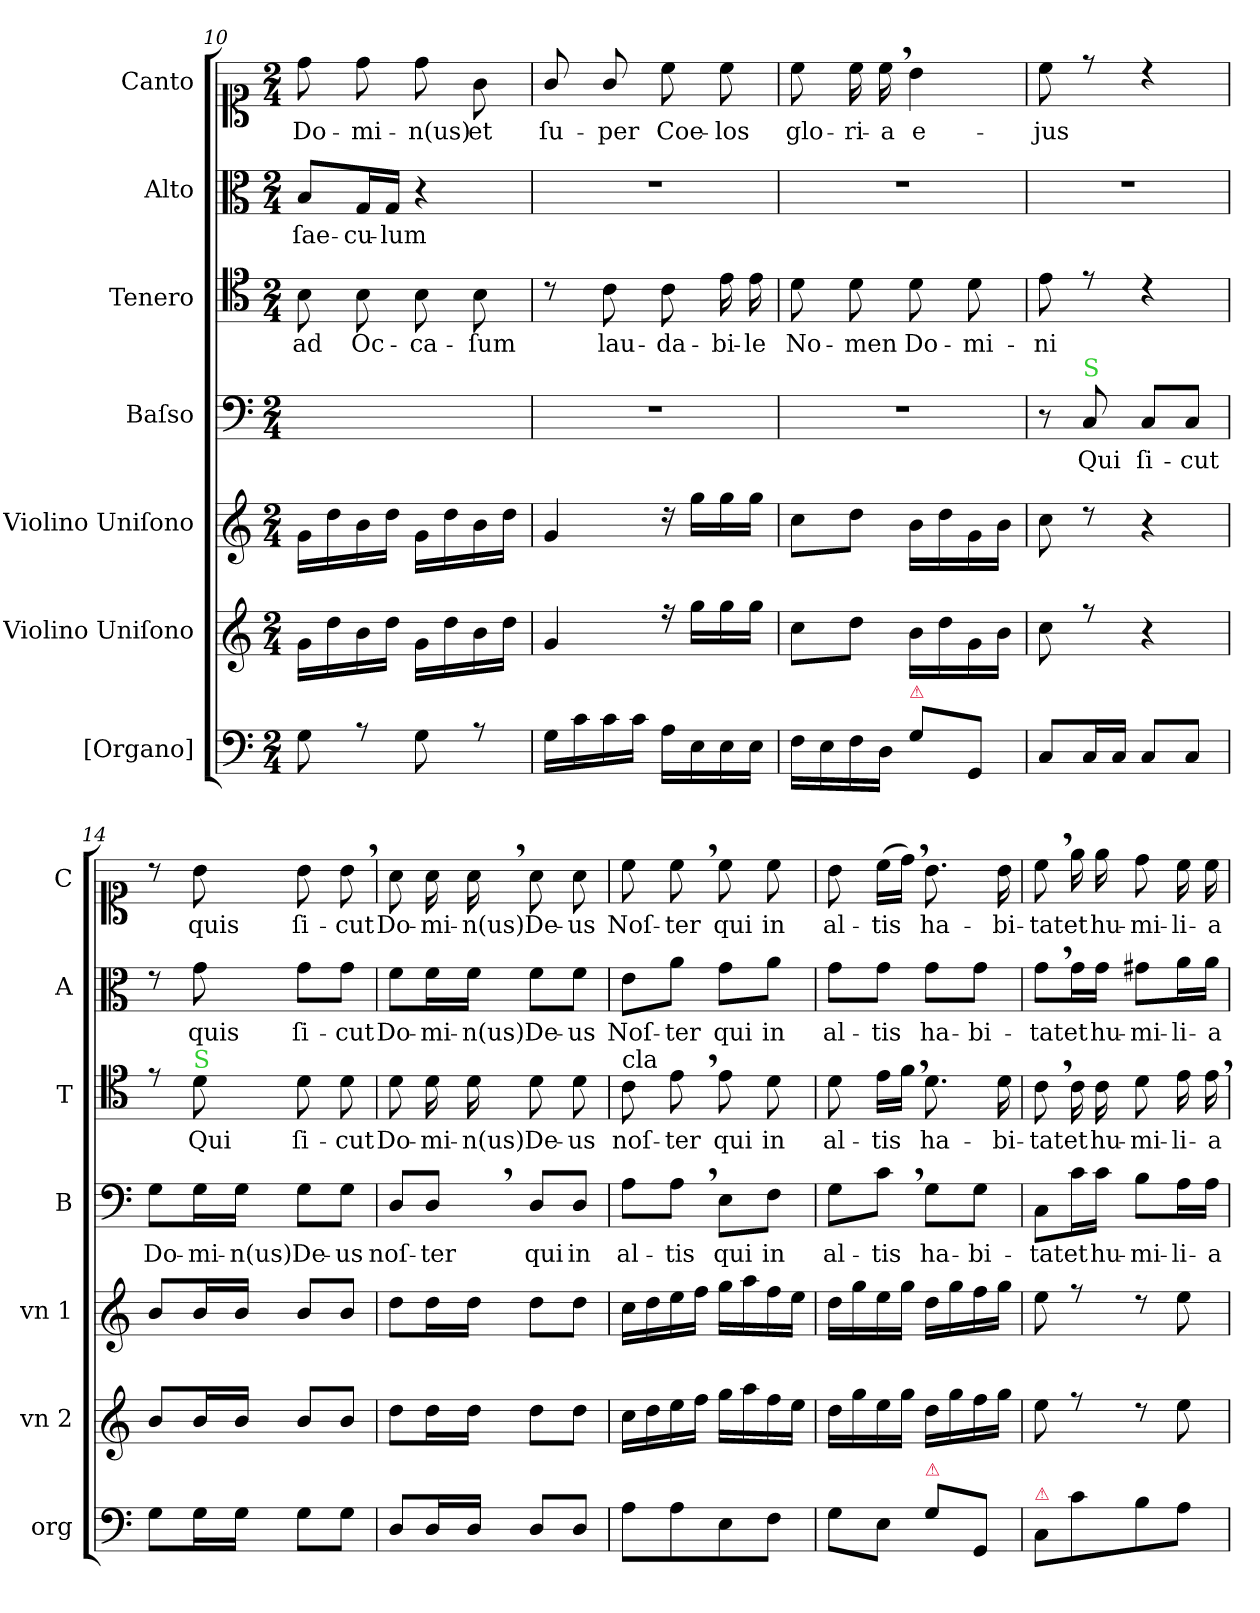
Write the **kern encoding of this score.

**kern	**kern	**kern	**kern	**text	**kern	**text	**kern	**text	**kern	**text
*part7	*part6	*part5	*part4	*part4	*part3	*part3	*part2	*part2	*part1	*part1
*staff7	*staff6	*staff5	*staff4	*staff4	*staff3	*staff3	*staff2	*staff2	*staff1	*staff1
*I"[Organo]	*I"Violino Uniſono	*I"Violino Uniſono	*I"Baſso	*	*I"Tenero	*	*I"Alto	*	*I"Canto	*
*I'org	*I'vn 2	*I'vn 1	*I'B	*	*I'T	*	*I'A	*	*I'C	*
*clefF4	*clefG2	*clefG2	*clefF4	*	*clefC4	*	*clefC3	*	*clefC1	*
*k[]	*k[]	*k[]	*k[]	*	*k[]	*	*k[]	*	*k[]	*
*C:	*C:	*C:	*C:	*	*C:	*	*C:	*	*C:	*
*M2/4	*M2/4	*M2/4	*M2/4	*	*M2/4	*	*M2/4	*	*M2/4	*
=10	=10	=10	=10	=10	=10	=10	=10	=10	=10	=10
8G\	16g\LL	16g\LL	2ryy	.	8B\	ad	8B/L	ſae-	8dd\	Do-
.	16dd\	16dd\	.	.	.	.	.	.	.	.
8rA	16b\	16b\	.	.	8B\	Oc-	16G/L	-cu-	8dd\	-mi-
.	16dd\JJ	16dd\JJ	.	.	.	.	16G/JJ	-lum	.	.
8G\	16g\LL	16g\LL	.	.	8B\	-ca-	4r	.	8dd\	-n(us)
.	16dd\	16dd\	.	.	.	.	.	.	.	.
8rA	16b\	16b\	.	.	8B\	-ſum	.	.	8g\	et
.	16dd\JJ	16dd\JJ	.	.	.	.	.	.	.	.
=11	=11	=11	=11	=11	=11	=11	=11	=11	=11	=11
16G\LL	4g/	4g/	2r	.	8rc	.	2r	.	8g/	ſu-
16c\	.	.	.	.	.	.	.	.	.	.
16c\	.	.	.	.	8c\	lau-	.	.	8g/	-per
16c\JJ	.	.	.	.	.	.	.	.	.	.
16A\LL	16rff	16rdd	.	.	8c\	-da-	.	.	8cc\	Coe-
16E\	16gg\LL	16gg\LL	.	.	.	.	.	.	.	.
16E\	16gg\	16gg\	.	.	16e\	-bi-	.	.	8cc\	-los
16E\JJ	16gg\JJ	16gg\JJ	.	.	16e\	-le	.	.	.	.
=12	=12	=12	=12	=12	=12	=12	=12	=12	=12	=12
16F\LL	8cc\L	8cc\L	2r	.	8d\	No-	2r	.	8cc\	glo-
16E\	.	.	.	.	.	.	.	.	.	.
16F\	8dd\J	8dd\J	.	.	8d\	-men	.	.	16cc\	-ri-
16D\JJ	.	.	.	.	.	.	.	.	16cc,<\	-a
!LO:TX:a:color=crimson:t=⚠	!	!	!	!	!	!	!	!	!	!
8G\L	16b\LL	16b\LL	.	.	8d\	Do-	.	.	4b\	e-
.	16dd\	16dd\	.	.	.	.	.	.	.	.
8GG/J	16g\	16g\	.	.	8d\	-mi-	.	.	.	.
.	16b\JJ	16b\JJ	.	.	.	.	.	.	.	.
=13	=13	=13	=13	=13	=13	=13	=13	=13	=13	=13
8C/L	8cc\	8cc\	8r	.	8e\	-ni	2r	.	8cc\	-jus
!	!	!	!LO:TX:a:color=limegreen:t=S	!	!	!	!	!	!	!
16C/L	8rff	8rdd	8C/	Qui	8re	.	.	.	8rdd	.
16C/JJ	.	.	.	.	.	.	.	.	.	.
8C/L	4r	4r	8C/L	ſi-	4rc	.	.	.	4rb	.
8C/J	.	.	8C/J	-cut	.	.	.	.	.	.
=14	=14	=14	=14	=14	=14	=14	=14	=14	=14	=14
8G\L	8b/L	8b/L	8G\L	Do-	8re	.	8re	.	8rb	.
!	!	!	!	!	!LO:TX:a:color=limegreen:t=S	!	!	!	!	!
16G\L	16b/L	16b/L	16G\L	-mi-	8d\	Qui	8g\	quis	8b\	quis
16G\JJ	16b/JJ	16b/JJ	16G\JJ	-n(us)	.	.	.	.	.	.
8G\L	8b/L	8b/L	8G\L	De-	8d\	ſi-	8g\L	ſi-	8b\	ſi-
8G\J	8b/J	8b/J	8G\J	-us	8d\	-cut	8g\J	-cut	8b,<\	-cut
=15	=15	=15	=15	=15	=15	=15	=15	=15	=15	=15
8D/L	8dd\L	8dd\L	8D/L	noſ-	8d\	Do-	8f\L	Do-	8a\	Do-
16D/L	16dd\L	16dd\L	8D,</J	-ter	16d\	-mi-	16f\L	-mi-	16a\	-mi-
16D/JJ	16dd\JJ	16dd\JJ	.	.	16d\	-n(us)	16f\JJ	-n(us)	16a,<\	-n(us)
8D/L	8dd\L	8dd\L	8D/L	qui	8d\	De-	8f\L	De-	8a\	De-
8D/J	8dd\J	8dd\J	8D/J	in	8d\	-us	8f\J	-us	8a\	-us
=16	=16	=16	=16	=16	=16	=16	=16	=16	=16	=16
!	!	!	!	!	!LO:TX:a:t=cla	!	!	!	!	!
8A\L	16cc\LL	16cc\LL	8A\L	al-	8c\	noſ-	8e\L	Noſ-	8cc\	Noſ-
.	16dd\	16dd\	.	.	.	.	.	.	.	.
8A\	16ee\	16ee\	8A,<\J	-tis	8e,<\	-ter	8a\J	-ter	8cc,<\	-ter
.	16ff\JJ	16ff\JJ	.	.	.	.	.	.	.	.
8E\	16gg\LL	16gg\LL	8E\L	qui	8e\	qui	8g\L	qui	8cc\	qui
.	16aa\	16aa\	.	.	.	.	.	.	.	.
8F\J	16ff\	16ff\	8F\J	in	8d\	in	8a\J	in	8cc\	in
.	16ee\JJ	16ee\JJ	.	.	.	.	.	.	.	.
=17	=17	=17	=17	=17	=17	=17	=17	=17	=17	=17
8G\L	16dd\LL	16dd\LL	8G\L	al-	8d\	al-	8g\L	al-	8b\	al-
.	16gg\	16gg\	.	.	.	.	.	.	.	.
8E\J	16ee\	16ee\	8c,<\J	-tis	16e\LL	-tis	8g\J	-tis	(16cc\LL	-tis
.	16gg\JJ	16gg\JJ	.	.	16f,<\JJ	.	.	.	16dd,<\JJ)	.
!LO:TX:a:color=crimson:t=⚠	!	!	!	!	!	!	!	!	!	!
8G\L	16dd\LL	16dd\LL	8G\L	ha-	8.d\	ha-	8g\L	ha-	8.b\	ha-
.	16gg\	16gg\	.	.	.	.	.	.	.	.
8GG/J	16ff\	16ff\	8G\J	-bi-	.	.	8g\J	-bi-	.	.
.	16gg\JJ	16gg\JJ	.	.	16d\	-bi-	.	.	16b\	-bi-
=18	=18	=18	=18	=18	=18	=18	=18	=18	=18	=18
!LO:TX:a:color=crimson:t=⚠	!	!	!	!	!	!	!	!	!	!
8C/L	8ee\	8ee\	8C\L	-tat	8c,<\	-tat	8g,<\L	-tat	8cc,<\	-tat
8c\	8rff	8rff	16c\L	et	16c\	et	16g\L	et	16ee\	et
.	.	.	16c\JJ	hu-	16c\	hu-	16g\JJ	hu-	16ee\	hu-
8B\	8rdd	8rdd	8B\L	-mi-	8d\	-mi-	8g#X\L	-mi-	8dd\	-mi-
8A\J	8ee\	8ee\	16A\L	-li-	16e\	-li-	16a\L	-li-	16cc\	-li-
.	.	.	16A\JJ	-a	16e,<\	-a	16a\JJ	-a	16cc\	-a
=	=	=	=	=	=	=	=	=	=	=
*-	*-	*-	*-	*-	*-	*-	*-	*-	*-	*-
